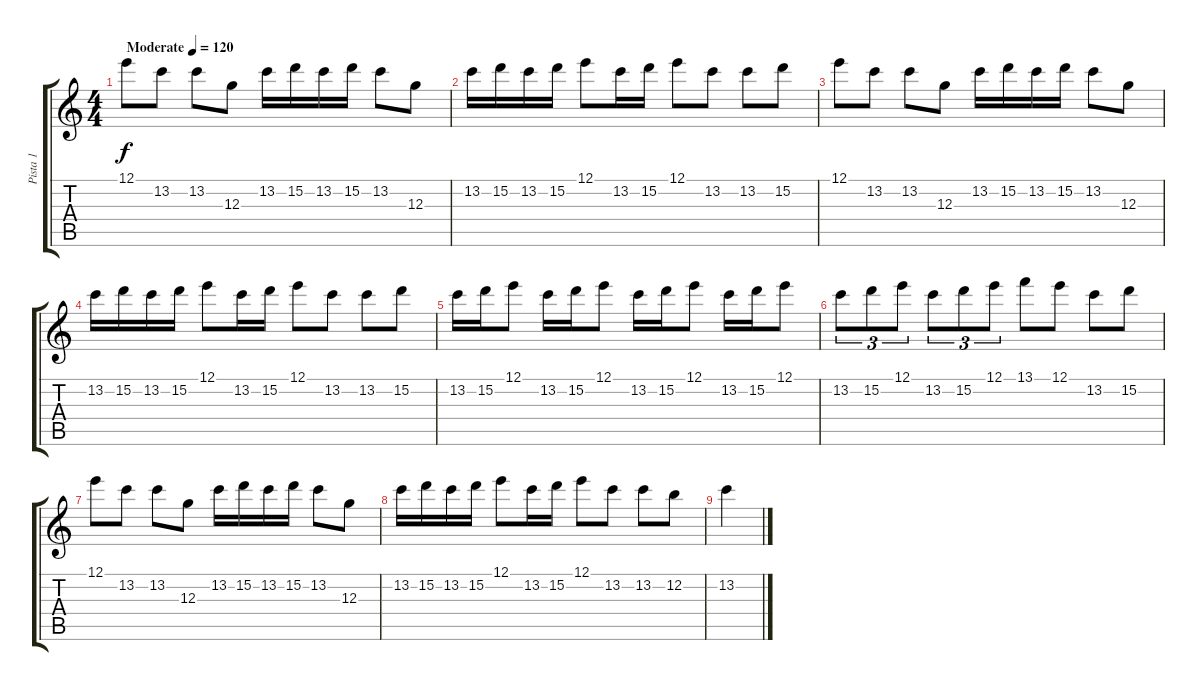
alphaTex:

\track ("Pista 1" "Pista 1") {instrument distortionguitar}
\staff {score tabs}
\tuning (E4 B3 G3 D3 A2 E2) {hide}
\ts (4 4)
\tempo (120 "Moderate")
\clef g2
\ks c
12.1.8{dy f instrument distortionguitar} 13.2.8 13.2.8 12.3.8 13.2.16 15.2.16 13.2.16 15.2.16 13.2.8 12.3.8 |
13.2.16 15.2.16 13.2.16 15.2.16 12.1.8 13.2.16 15.2.16 12.1.8 13.2.8 13.2.8 15.2.8 |
12.1.8 13.2.8 13.2.8 12.3.8 13.2.16 15.2.16 13.2.16 15.2.16 13.2.8 12.3.8 |
13.2.16 15.2.16 13.2.16 15.2.16 12.1.8 13.2.16 15.2.16 12.1.8 13.2.8 13.2.8 15.2.8 |
13.2.16 15.2.16 12.1.8 13.2.16 15.2.16 12.1.8 13.2.16 15.2.16 12.1.8 13.2.16 15.2.16 12.1.8 |
13.2.8{tu (3 2)} 15.2.8{tu (3 2)} 12.1.8{tu (3 2)} 13.2.8{tu (3 2)} 15.2.8{tu (3 2)} 12.1.8{tu (3 2)} 13.1.8 12.1.8 13.2.8 15.2.8 |
12.1.8 13.2.8 13.2.8 12.3.8 13.2.16 15.2.16 13.2.16 15.2.16 13.2.8 12.3.8 |
13.2.16 15.2.16 13.2.16 15.2.16 12.1.8 13.2.16 15.2.16 12.1.8 13.2.8 13.2.8 12.2.8 |
13.2.4
